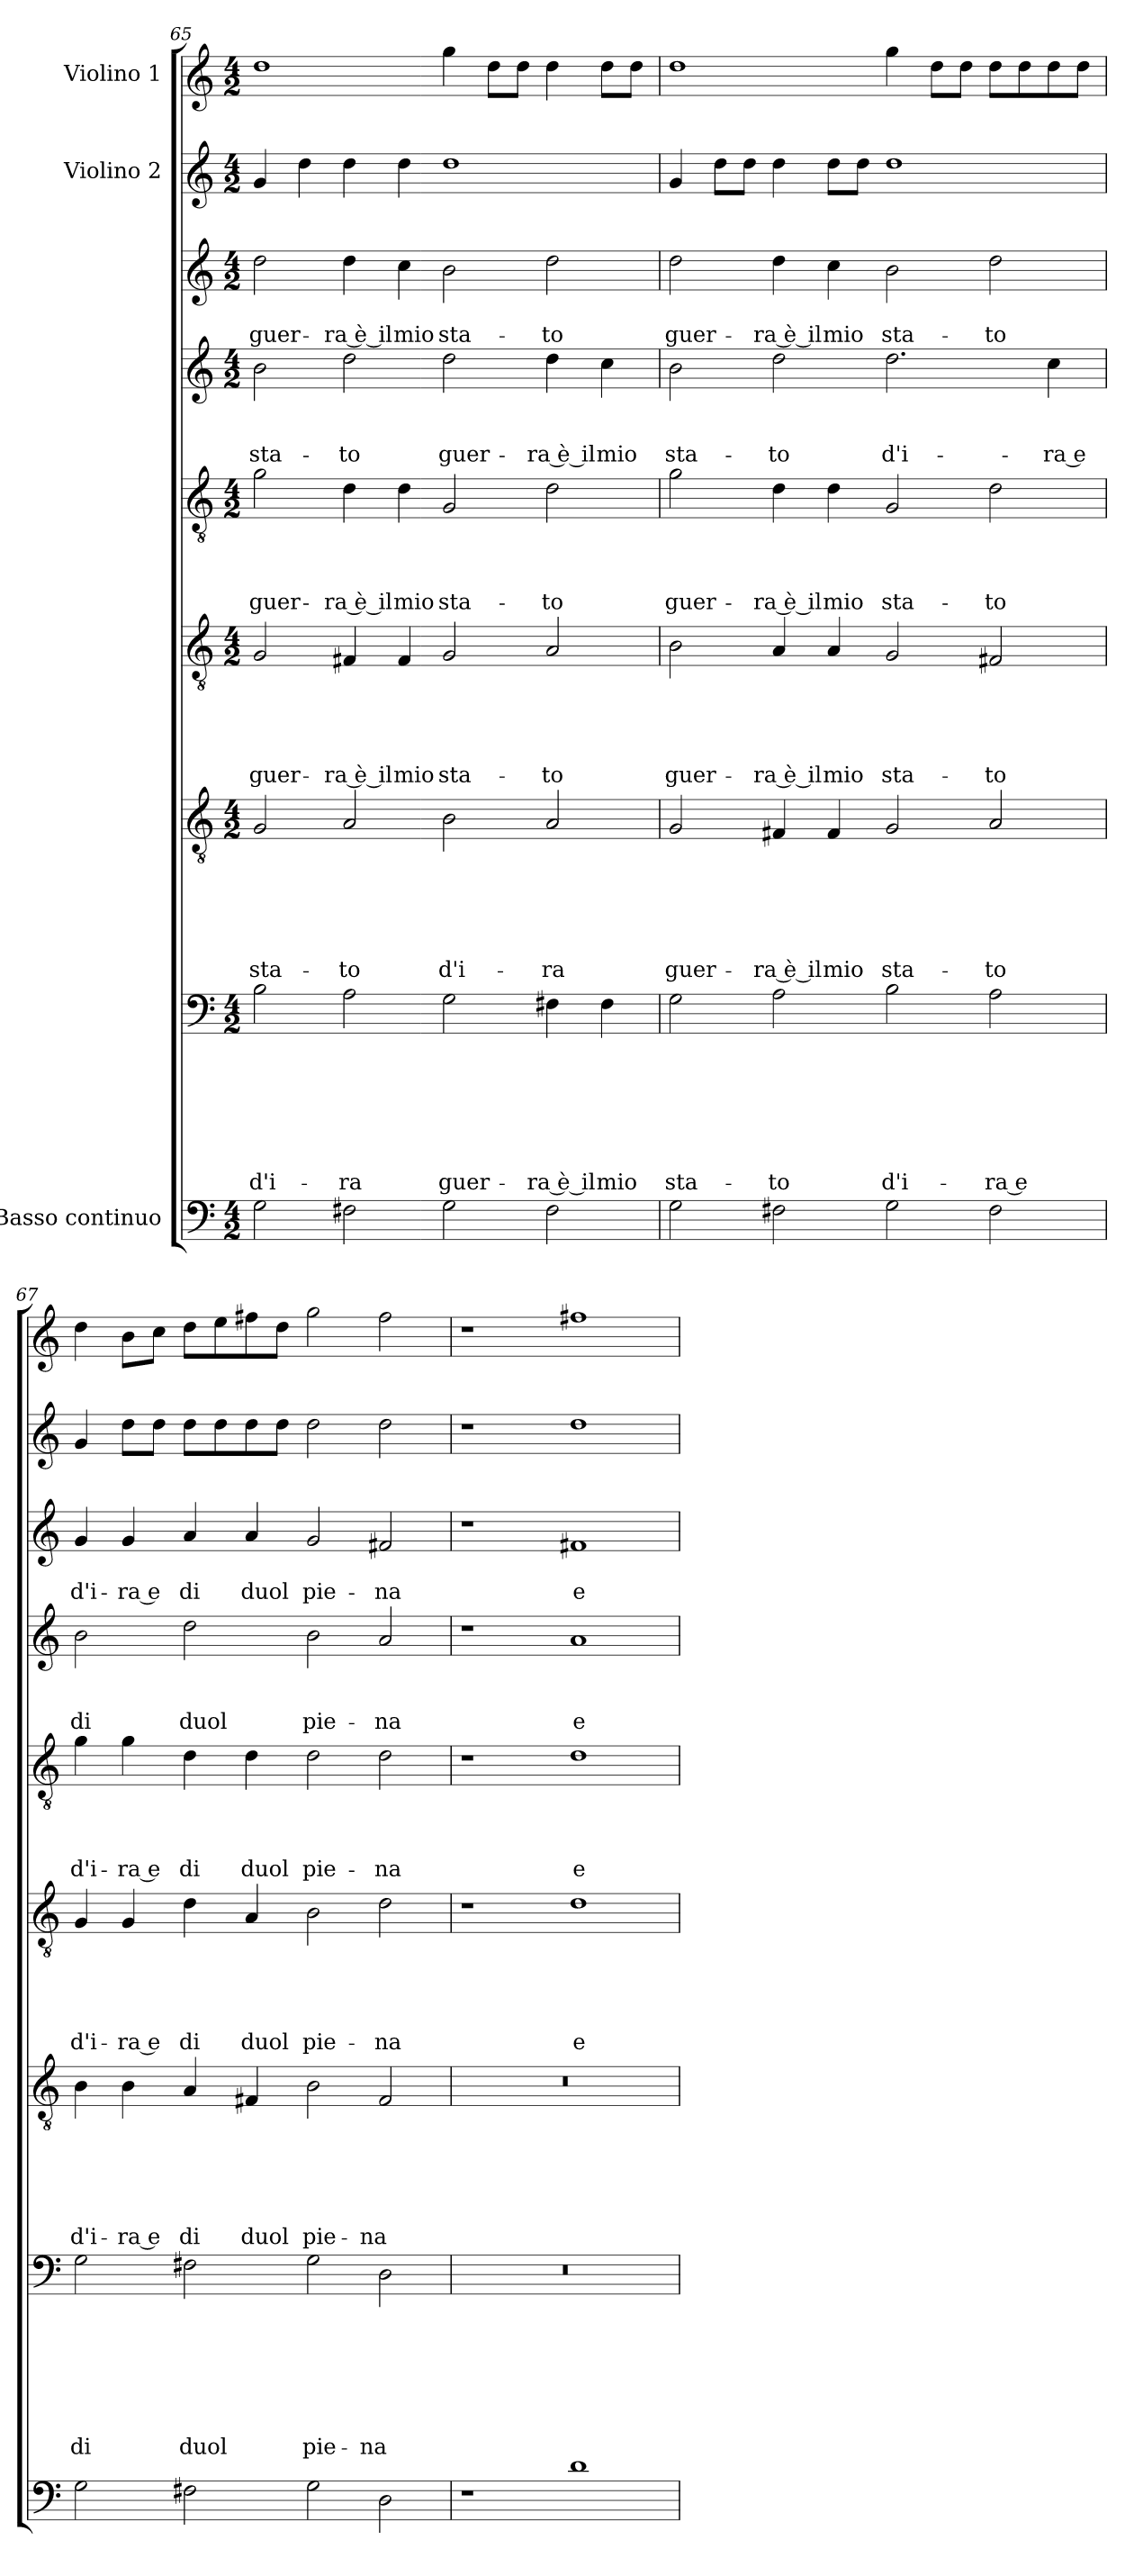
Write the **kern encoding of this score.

**kern	**kern	**text	**text	**text	**text	**text	**text	**text	**kern	**text	**text	**text	**text	**text	**text	**kern	**text	**text	**text	**text	**text	**kern	**text	**text	**text	**text	**kern	**text	**text	**text	**kern	**text	**text	**kern	**kern
*part9	*part8	*part8	*part8	*part8	*part8	*part8	*part8	*part8	*part7	*part7	*part7	*part7	*part7	*part7	*part7	*part6	*part6	*part6	*part6	*part6	*part6	*part5	*part5	*part5	*part5	*part5	*part4	*part4	*part4	*part4	*part3	*part3	*part3	*part2	*part1
*staff9	*staff8	*staff8	*staff8	*staff8	*staff8	*staff8	*staff8	*staff8	*staff7	*staff7	*staff7	*staff7	*staff7	*staff7	*staff7	*staff6	*staff6	*staff6	*staff6	*staff6	*staff6	*staff5	*staff5	*staff5	*staff5	*staff5	*staff4	*staff4	*staff4	*staff4	*staff3	*staff3	*staff3	*staff2	*staff1
*I"Basso continuo	*	*	*	*	*	*	*	*	*	*	*	*	*	*	*	*	*	*	*	*	*	*	*	*	*	*	*	*	*	*	*	*	*	*I"Violino 2	*I"Violino 1
*clefF4	*clefF4	*	*	*	*	*	*	*	*clefGv2	*	*	*	*	*	*	*clefGv2	*	*	*	*	*	*clefGv2	*	*	*	*	*clefG2	*	*	*	*clefG2	*	*	*clefG2	*clefG2
*k[]	*k[]	*	*	*	*	*	*	*	*k[]	*	*	*	*	*	*	*k[]	*	*	*	*	*	*k[]	*	*	*	*	*k[]	*	*	*	*k[]	*	*	*k[]	*k[]
*a:	*a:	*	*	*	*	*	*	*	*a:	*	*	*	*	*	*	*a:	*	*	*	*	*	*a:	*	*	*	*	*a:	*	*	*	*a:	*	*	*a:	*a:
*M4/2	*M4/2	*	*	*	*	*	*	*	*M4/2	*	*	*	*	*	*	*M4/2	*	*	*	*	*	*M4/2	*	*	*	*	*M4/2	*	*	*	*M4/2	*	*	*M4/2	*M4/2
=65	=65	=65	=65	=65	=65	=65	=65	=65	=65	=65	=65	=65	=65	=65	=65	=65	=65	=65	=65	=65	=65	=65	=65	=65	=65	=65	=65	=65	=65	=65	=65	=65	=65	=65	=65
!	!	!	!	!	!	!	!	!LO:LY:b	!	!	!	!	!	!	!LO:LY:b	!	!	!	!	!	!LO:LY:b	!	!	!	!	!LO:LY:b	!	!	!	!LO:LY:b	!	!	!LO:LY:b	!	!
2G\	2B\	.	.	.	.	.	.	d'i-	2G/	.	.	.	.	.	sta-	2G/	.	.	.	.	guer-	2g\	.	.	.	guer-	2b\	.	.	sta-	2dd\	.	guer-	4g/	1dd
.	.	.	.	.	.	.	.	.	.	.	.	.	.	.	.	.	.	.	.	.	.	.	.	.	.	.	.	.	.	.	.	.	.	4dd\	.
!	!	!	!	!	!	!	!	!LO:LY:b	!	!	!	!	!	!	!LO:LY:b	!	!	!	!	!	!LO:LY:b	!	!	!	!	!LO:LY:b	!	!	!	!LO:LY:b	!	!	!LO:LY:b	!	!
2F#X\	2A\	.	.	.	.	.	.	-ra	2A/	.	.	.	.	.	-to	4F#X/	.	.	.	.	-ra è il	4d\	.	.	.	-ra è il	2dd\	.	.	-to	4dd\	.	-ra è il	4dd\	.
!	!	!	!	!	!	!	!	!	!	!	!	!	!	!	!	!	!	!	!	!	!LO:LY:b	!	!	!	!	!LO:LY:b	!	!	!	!	!	!	!LO:LY:b	!	!
.	.	.	.	.	.	.	.	.	.	.	.	.	.	.	.	4F#/	.	.	.	.	mio	4d\	.	.	.	mio	.	.	.	.	4cc\	.	mio	4dd\	.
!	!	!	!	!	!	!	!	!LO:LY:b	!	!	!	!	!	!	!LO:LY:b	!	!	!	!	!	!LO:LY:b	!	!	!	!	!LO:LY:b	!	!	!	!LO:LY:b	!	!	!LO:LY:b	!	!
2G\	2G\	.	.	.	.	.	.	guer-	2B\	.	.	.	.	.	d'i-	2G/	.	.	.	.	sta-	2G/	.	.	.	sta-	2dd\	.	.	guer-	2b\	.	sta-	1dd	4gg\
.	.	.	.	.	.	.	.	.	.	.	.	.	.	.	.	.	.	.	.	.	.	.	.	.	.	.	.	.	.	.	.	.	.	.	8dd\L
.	.	.	.	.	.	.	.	.	.	.	.	.	.	.	.	.	.	.	.	.	.	.	.	.	.	.	.	.	.	.	.	.	.	.	8dd\J
!	!	!	!	!	!	!	!	!LO:LY:b	!	!	!	!	!	!	!LO:LY:b	!	!	!	!	!	!LO:LY:b	!	!	!	!	!LO:LY:b	!	!	!	!LO:LY:b	!	!	!LO:LY:b	!	!
2F#\	4F#X\	.	.	.	.	.	.	-ra è il	2A/	.	.	.	.	.	-ra	2A/	.	.	.	.	-to	2d\	.	.	.	-to	4dd\	.	.	-ra è il	2dd\	.	-to	.	4dd\
!	!	!	!	!	!	!	!	!LO:LY:b	!	!	!	!	!	!	!	!	!	!	!	!	!	!	!	!	!	!	!	!	!	!LO:LY:b	!	!	!	!	!
.	4F#\	.	.	.	.	.	.	mio	.	.	.	.	.	.	.	.	.	.	.	.	.	.	.	.	.	.	4cc\	.	.	mio	.	.	.	.	8dd\L
.	.	.	.	.	.	.	.	.	.	.	.	.	.	.	.	.	.	.	.	.	.	.	.	.	.	.	.	.	.	.	.	.	.	.	8dd\J
!!LO:PB:g=z
=66	=66	=66	=66	=66	=66	=66	=66	=66	=66	=66	=66	=66	=66	=66	=66	=66	=66	=66	=66	=66	=66	=66	=66	=66	=66	=66	=66	=66	=66	=66	=66	=66	=66	=66	=66
!	!	!	!	!	!	!	!	!LO:LY:b	!	!	!	!	!	!	!LO:LY:b	!	!	!	!	!	!LO:LY:b	!	!	!	!	!LO:LY:b	!	!	!	!LO:LY:b	!	!	!LO:LY:b	!	!
2G\	2G\	.	.	.	.	.	.	sta-	2G/	.	.	.	.	.	guer-	2B\	.	.	.	.	guer-	2g\	.	.	.	guer-	2b\	.	.	sta-	2dd\	.	guer-	4g/	1dd
.	.	.	.	.	.	.	.	.	.	.	.	.	.	.	.	.	.	.	.	.	.	.	.	.	.	.	.	.	.	.	.	.	.	8dd\L	.
.	.	.	.	.	.	.	.	.	.	.	.	.	.	.	.	.	.	.	.	.	.	.	.	.	.	.	.	.	.	.	.	.	.	8dd\J	.
!	!	!	!	!	!	!	!	!LO:LY:b	!	!	!	!	!	!	!LO:LY:b	!	!	!	!	!	!LO:LY:b	!	!	!	!	!LO:LY:b	!	!	!	!LO:LY:b	!	!	!LO:LY:b	!	!
2F#X\	2A\	.	.	.	.	.	.	-to	4F#X/	.	.	.	.	.	-ra è il	4A/	.	.	.	.	-ra è il	4d\	.	.	.	-ra è il	2dd\	.	.	-to	4dd\	.	-ra è il	4dd\	.
!	!	!	!	!	!	!	!	!	!	!	!	!	!	!	!LO:LY:b	!	!	!	!	!	!LO:LY:b	!	!	!	!	!LO:LY:b	!	!	!	!	!	!	!LO:LY:b	!	!
.	.	.	.	.	.	.	.	.	4F#/	.	.	.	.	.	mio	4A/	.	.	.	.	mio	4d\	.	.	.	mio	.	.	.	.	4cc\	.	mio	8dd\L	.
.	.	.	.	.	.	.	.	.	.	.	.	.	.	.	.	.	.	.	.	.	.	.	.	.	.	.	.	.	.	.	.	.	.	8dd\J	.
!	!	!	!	!	!	!	!	!LO:LY:b	!	!	!	!	!	!	!LO:LY:b	!	!	!	!	!	!LO:LY:b	!	!	!	!	!LO:LY:b	!	!	!	!LO:LY:b	!	!	!LO:LY:b	!	!
2G\	2B\	.	.	.	.	.	.	d'i-	2G/	.	.	.	.	.	sta-	2G/	.	.	.	.	sta-	2G/	.	.	.	sta-	2.dd\	.	.	d'i-	2b\	.	sta-	1dd	4gg\
.	.	.	.	.	.	.	.	.	.	.	.	.	.	.	.	.	.	.	.	.	.	.	.	.	.	.	.	.	.	.	.	.	.	.	8dd\L
.	.	.	.	.	.	.	.	.	.	.	.	.	.	.	.	.	.	.	.	.	.	.	.	.	.	.	.	.	.	.	.	.	.	.	8dd\J
!	!	!	!	!	!	!	!	!LO:LY:b	!	!	!	!	!	!	!LO:LY:b	!	!	!	!	!	!LO:LY:b	!	!	!	!	!LO:LY:b	!	!	!	!	!	!	!LO:LY:b	!	!
2F#\	2A\	.	.	.	.	.	.	-ra e	2A/	.	.	.	.	.	-to	2F#X/	.	.	.	.	-to	2d\	.	.	.	-to	.	.	.	.	2dd\	.	-to	.	8dd\L
.	.	.	.	.	.	.	.	.	.	.	.	.	.	.	.	.	.	.	.	.	.	.	.	.	.	.	.	.	.	.	.	.	.	.	8dd\
!	!	!	!	!	!	!	!	!	!	!	!	!	!	!	!	!	!	!	!	!	!	!	!	!	!	!	!	!	!	!LO:LY:b	!	!	!	!	!
.	.	.	.	.	.	.	.	.	.	.	.	.	.	.	.	.	.	.	.	.	.	.	.	.	.	.	4cc\	.	.	-ra e	.	.	.	.	8dd\
.	.	.	.	.	.	.	.	.	.	.	.	.	.	.	.	.	.	.	.	.	.	.	.	.	.	.	.	.	.	.	.	.	.	.	8dd\J
=67	=67	=67	=67	=67	=67	=67	=67	=67	=67	=67	=67	=67	=67	=67	=67	=67	=67	=67	=67	=67	=67	=67	=67	=67	=67	=67	=67	=67	=67	=67	=67	=67	=67	=67	=67
!	!	!	!	!	!	!	!	!LO:LY:b	!	!	!	!	!	!	!LO:LY:b	!	!	!	!	!	!LO:LY:b	!	!	!	!	!LO:LY:b	!	!	!	!LO:LY:b	!	!	!LO:LY:b	!	!
2G\	2G\	.	.	.	.	.	.	di	4B\	.	.	.	.	.	d'i-	4G/	.	.	.	.	d'i-	4g\	.	.	.	d'i-	2b\	.	.	di	4g/	.	d'i-	4g/	4dd\
!	!	!	!	!	!	!	!	!	!	!	!	!	!	!	!LO:LY:b	!	!	!	!	!	!LO:LY:b	!	!	!	!	!LO:LY:b	!	!	!	!	!	!	!LO:LY:b	!	!
.	.	.	.	.	.	.	.	.	4B\	.	.	.	.	.	-ra e	4G/	.	.	.	.	-ra e	4g\	.	.	.	-ra e	.	.	.	.	4g/	.	-ra e	8dd\L	8b\L
.	.	.	.	.	.	.	.	.	.	.	.	.	.	.	.	.	.	.	.	.	.	.	.	.	.	.	.	.	.	.	.	.	.	8dd\J	8cc\J
!	!	!	!	!	!	!	!	!LO:LY:b	!	!	!	!	!	!	!LO:LY:b	!	!	!	!	!	!LO:LY:b	!	!	!	!	!LO:LY:b	!	!	!	!LO:LY:b	!	!	!LO:LY:b	!	!
2F#X\	2F#X\	.	.	.	.	.	.	duol	4A/	.	.	.	.	.	di	4d\	.	.	.	.	di	4d\	.	.	.	di	2dd\	.	.	duol	4a/	.	di	8dd\L	8dd\L
.	.	.	.	.	.	.	.	.	.	.	.	.	.	.	.	.	.	.	.	.	.	.	.	.	.	.	.	.	.	.	.	.	.	8dd\	8ee\
!	!	!	!	!	!	!	!	!	!	!	!	!	!	!	!LO:LY:b	!	!	!	!	!	!LO:LY:b	!	!	!	!	!LO:LY:b	!	!	!	!	!	!	!LO:LY:b	!	!
.	.	.	.	.	.	.	.	.	4F#X/	.	.	.	.	.	duol	4A/	.	.	.	.	duol	4d\	.	.	.	duol	.	.	.	.	4a/	.	duol	8dd\	8ff#X\
.	.	.	.	.	.	.	.	.	.	.	.	.	.	.	.	.	.	.	.	.	.	.	.	.	.	.	.	.	.	.	.	.	.	8dd\J	8dd\J
!	!	!	!	!	!	!	!	!LO:LY:b	!	!	!	!	!	!	!LO:LY:b	!	!	!	!	!	!LO:LY:b	!	!	!	!	!LO:LY:b	!	!	!	!LO:LY:b	!	!	!LO:LY:b	!	!
2G\	2G\	.	.	.	.	.	.	pie-	2B\	.	.	.	.	.	pie-	2B\	.	.	.	.	pie-	2d\	.	.	.	pie-	2b\	.	.	pie-	2g/	.	pie-	2dd\	2gg\
!	!	!	!	!	!	!	!	!LO:LY:b	!	!	!	!	!	!	!LO:LY:b	!	!	!	!	!	!LO:LY:b	!	!	!	!	!LO:LY:b	!	!	!	!LO:LY:b	!	!	!LO:LY:b	!	!
2D\	2D\	.	.	.	.	.	.	-na	2F#/	.	.	.	.	.	-na	2d\	.	.	.	.	-na	2d\	.	.	.	-na	2a/	.	.	-na	2f#X/	.	-na	2dd\	2ff#\
=68	=68	=68	=68	=68	=68	=68	=68	=68	=68	=68	=68	=68	=68	=68	=68	=68	=68	=68	=68	=68	=68	=68	=68	=68	=68	=68	=68	=68	=68	=68	=68	=68	=68	=68	=68
1r	0r	.	.	.	.	.	.	.	0r	.	.	.	.	.	.	1r	.	.	.	.	.	1r	.	.	.	.	1r	.	.	.	1r	.	.	1r	1r
!	!	!	!	!	!	!	!	!	!	!	!	!	!	!	!	!	!	!	!	!	!LO:LY:b	!	!	!	!	!LO:LY:b	!	!	!	!LO:LY:b	!	!	!LO:LY:b	!	!
1d	.	.	.	.	.	.	.	.	.	.	.	.	.	.	.	1d	.	.	.	.	e	1d	.	.	.	e	1a	.	.	e	1f#X	.	e	1dd	1ff#X
=	=	=	=	=	=	=	=	=	=	=	=	=	=	=	=	=	=	=	=	=	=	=	=	=	=	=	=	=	=	=	=	=	=	=	=
*-	*-	*-	*-	*-	*-	*-	*-	*-	*-	*-	*-	*-	*-	*-	*-	*-	*-	*-	*-	*-	*-	*-	*-	*-	*-	*-	*-	*-	*-	*-	*-	*-	*-	*-	*-
